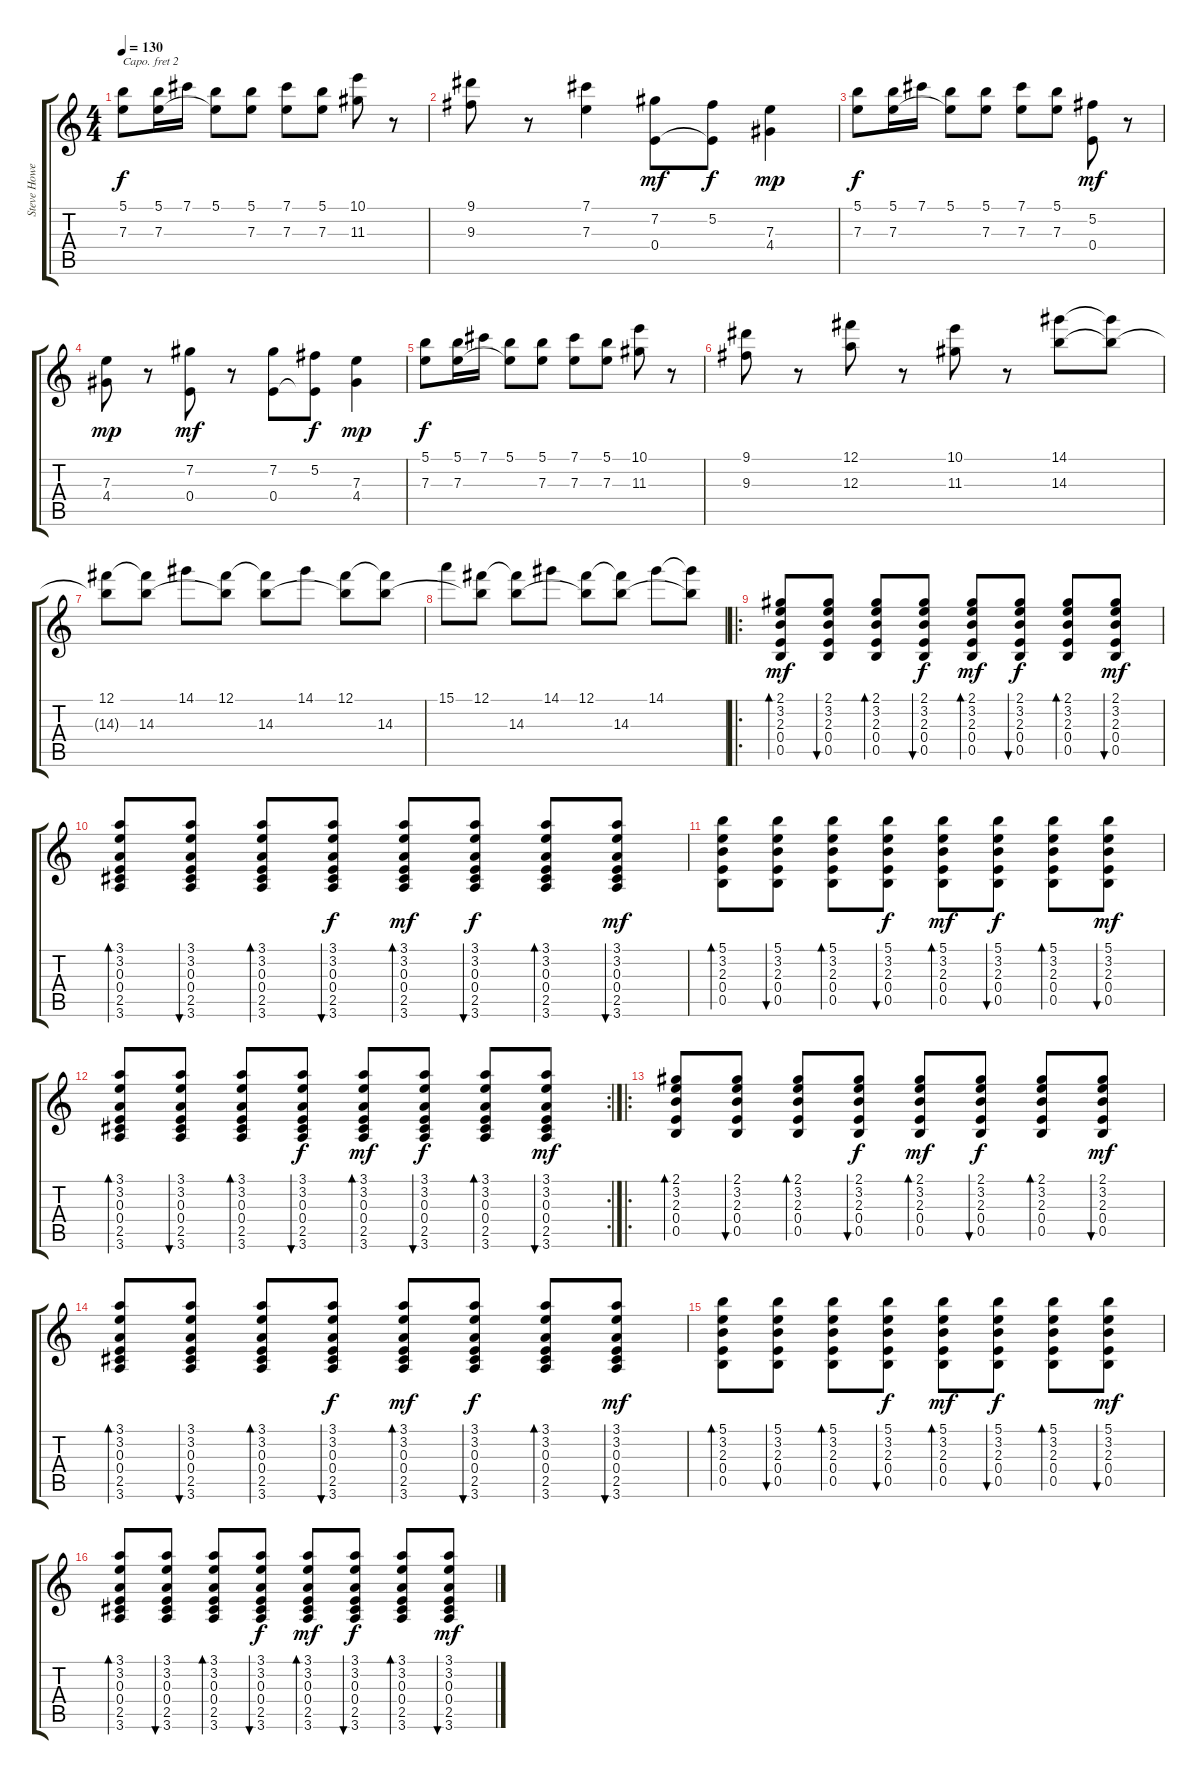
\track ("Steve Howe (acoustic guitar)" "Steve Howe") {instrument acousticguitarsteel}
\staff {score tabs}
\capo 2
\tuning (E4 B3 G3 D3 A2 E2) {hide}
\ts (4 4)
\tempo 130
\tempo 120
\tempo 130
\clef g2
\ks c
(5.1 7.3).8{dy f instrument acousticguitarsteel} (5.1 7.3).16 7.1.16 (5.1 7.3{t}).8 (5.1 7.3).8 (7.1 7.3).8 (5.1 7.3).8 (10.1 11.3).8 r.8 |
(9.1 9.3).8 r.8 (7.1 7.3).4 (7.2 0.4).8{dy mf} (5.2 0.4{t}).8{dy f} (7.3 4.4).4{dy mp} |
(5.1 7.3).8{dy f} (5.1 7.3).16 7.1.16 (5.1 7.3{t}).8 (5.1 7.3).8 (7.1 7.3).8 (5.1 7.3).8 (5.2 0.4).8{dy mf} r.8 |
(7.3 4.4).8{dy mp} r.8 (7.2 0.4).8{dy mf} r.8 (7.2 0.4).8 (5.2 0.4{t}).8{dy f} (7.3 4.4).4{dy mp} |
(5.1 7.3).8{dy f} (5.1 7.3).16 7.1.16 (5.1 7.3{t}).8 (5.1 7.3).8 (7.1 7.3).8 (5.1 7.3).8 (10.1 11.3).8 r.8 |
(9.1 9.3).8 r.8 (12.1 12.3).8 r.8 (10.1 11.3).8 r.8 (14.1 14.3).8 (14.1{t} 14.3{t}).8 |
(12.1 14.3{t}).8 (12.1{t} 14.3).8 14.1.8 (12.1 14.3{t}).8 (12.1{t} 14.3).8 14.1.8 (12.1 14.3{t}).8 (12.1{t} 14.3).8 |
15.1.8 (12.1 14.3{t}).8 (12.1{t} 14.3).8 14.1.8 (12.1 14.3{t}).8 (12.1{t} 14.3).8 14.1.8 (14.1{t} 14.3{t}).8 |
\ro
(2.1 3.2 2.3 0.4 0.5).8{bd 30 dy mf volume 8} (2.1 3.2 2.3 0.4 0.5).8{bu 30} (2.1 3.2 2.3 0.4 0.5).8{bd 30} (2.1 3.2 2.3 0.4 0.5).8{bu 30 dy f} (2.1 3.2 2.3 0.4 0.5).8{bd 30 dy mf} (2.1 3.2 2.3 0.4 0.5).8{bu 30 dy f} (2.1 3.2 2.3 0.4 0.5).8{bd 30} (2.1 3.2 2.3 0.4 0.5).8{bu 30 dy mf} |
(3.1 3.2 0.3 0.4 2.5 3.6).8{bd 30} (3.1 3.2 0.3 0.4 2.5 3.6).8{bu 30} (3.1 3.2 0.3 0.4 2.5 3.6).8{bd 30} (3.1 3.2 0.3 0.4 2.5 3.6).8{bu 30 dy f} (3.1 3.2 0.3 0.4 2.5 3.6).8{bd 30 dy mf} (3.1 3.2 0.3 0.4 2.5 3.6).8{bu 30 dy f} (3.1 3.2 0.3 0.4 2.5 3.6).8{bd 30} (3.1 3.2 0.3 0.4 2.5 3.6).8{bu 30 dy mf} |
(5.1 3.2 2.3 0.4 0.5).8{bd 30} (5.1 3.2 2.3 0.4 0.5).8{bu 30} (5.1 3.2 2.3 0.4 0.5).8{bd 30} (5.1 3.2 2.3 0.4 0.5).8{bu 30 dy f} (5.1 3.2 2.3 0.4 0.5).8{bd 30 dy mf} (5.1 3.2 2.3 0.4 0.5).8{bu 30 dy f} (5.1 3.2 2.3 0.4 0.5).8{bd 30} (5.1 3.2 2.3 0.4 0.5).8{bu 30 dy mf} |
\rc 2
(3.1 3.2 0.3 0.4 2.5 3.6).8{bd 30} (3.1 3.2 0.3 0.4 2.5 3.6).8{bu 30} (3.1 3.2 0.3 0.4 2.5 3.6).8{bd 30} (3.1 3.2 0.3 0.4 2.5 3.6).8{bu 30 dy f} (3.1 3.2 0.3 0.4 2.5 3.6).8{bd 30 dy mf} (3.1 3.2 0.3 0.4 2.5 3.6).8{bu 30 dy f} (3.1 3.2 0.3 0.4 2.5 3.6).8{bd 30} (3.1 3.2 0.3 0.4 2.5 3.6).8{bu 30 dy mf} |
\ro
(2.1 3.2 2.3 0.4 0.5).8{bd 30} (2.1 3.2 2.3 0.4 0.5).8{bu 30} (2.1 3.2 2.3 0.4 0.5).8{bd 30} (2.1 3.2 2.3 0.4 0.5).8{bu 30 dy f} (2.1 3.2 2.3 0.4 0.5).8{bd 30 dy mf} (2.1 3.2 2.3 0.4 0.5).8{bu 30 dy f} (2.1 3.2 2.3 0.4 0.5).8{bd 30} (2.1 3.2 2.3 0.4 0.5).8{bu 30 dy mf} |
(3.1 3.2 0.3 0.4 2.5 3.6).8{bd 30} (3.1 3.2 0.3 0.4 2.5 3.6).8{bu 30} (3.1 3.2 0.3 0.4 2.5 3.6).8{bd 30} (3.1 3.2 0.3 0.4 2.5 3.6).8{bu 30 dy f} (3.1 3.2 0.3 0.4 2.5 3.6).8{bd 30 dy mf} (3.1 3.2 0.3 0.4 2.5 3.6).8{bu 30 dy f} (3.1 3.2 0.3 0.4 2.5 3.6).8{bd 30} (3.1 3.2 0.3 0.4 2.5 3.6).8{bu 30 dy mf} |
(5.1 3.2 2.3 0.4 0.5).8{bd 30} (5.1 3.2 2.3 0.4 0.5).8{bu 30} (5.1 3.2 2.3 0.4 0.5).8{bd 30} (5.1 3.2 2.3 0.4 0.5).8{bu 30 dy f} (5.1 3.2 2.3 0.4 0.5).8{bd 30 dy mf} (5.1 3.2 2.3 0.4 0.5).8{bu 30 dy f} (5.1 3.2 2.3 0.4 0.5).8{bd 30} (5.1 3.2 2.3 0.4 0.5).8{bu 30 dy mf} |
(3.1 3.2 0.3 0.4 2.5 3.6).8{bd 30} (3.1 3.2 0.3 0.4 2.5 3.6).8{bu 30} (3.1 3.2 0.3 0.4 2.5 3.6).8{bd 30} (3.1 3.2 0.3 0.4 2.5 3.6).8{bu 30 dy f} (3.1 3.2 0.3 0.4 2.5 3.6).8{bd 30 dy mf} (3.1 3.2 0.3 0.4 2.5 3.6).8{bu 30 dy f} (3.1 3.2 0.3 0.4 2.5 3.6).8{bd 30} (3.1 3.2 0.3 0.4 2.5 3.6).8{bu 30 dy mf}
